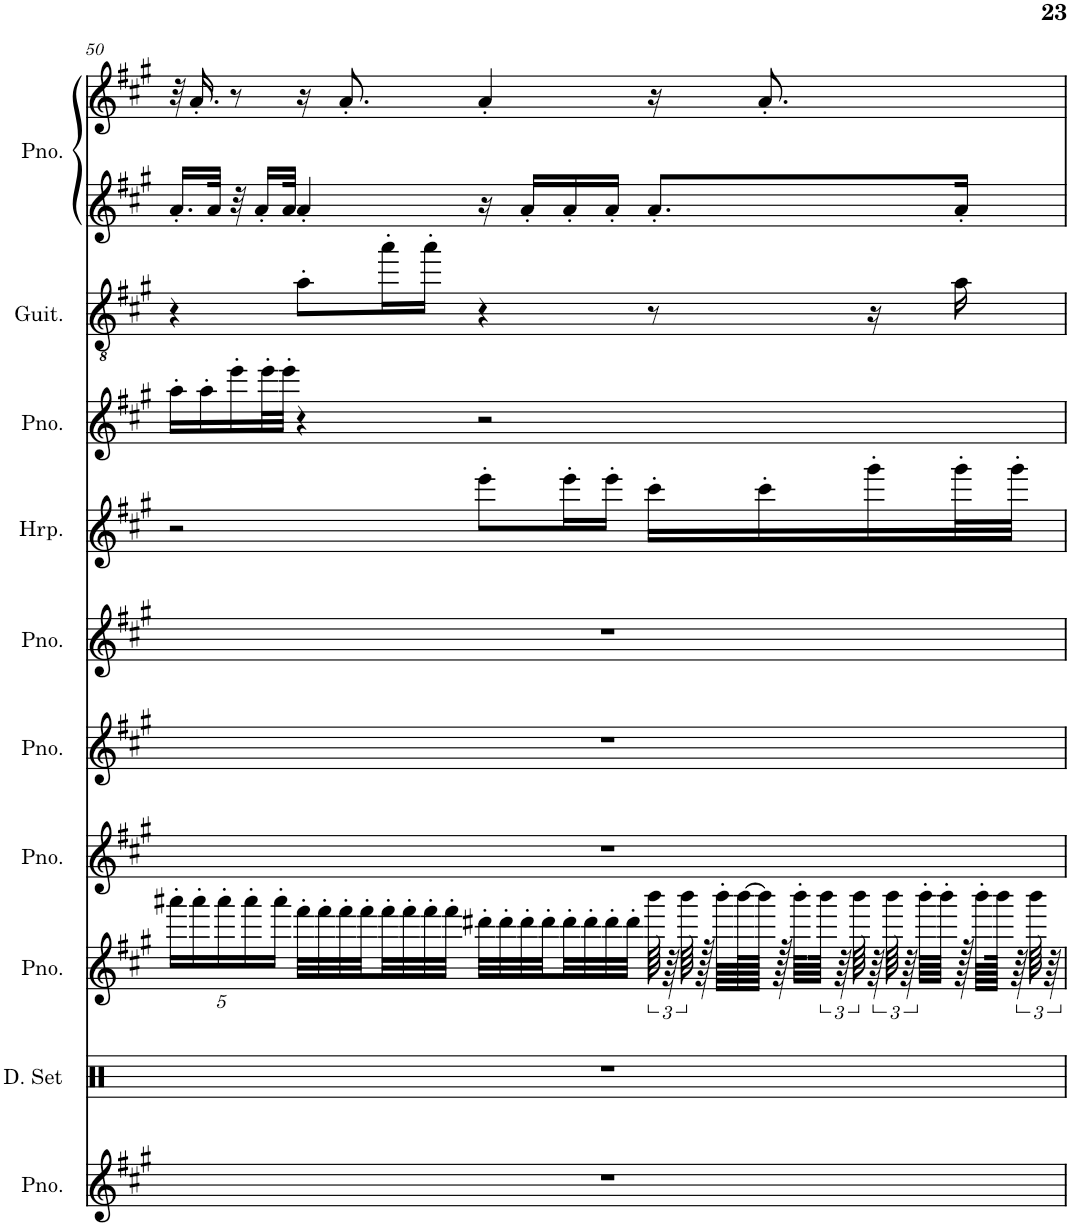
**kern	**kern	**kern	**kern	**kern	**kern	**kern	**kern	**kern	**kern	**kern
*part10	*part9	*part8	*part7	*part6	*part5	*part4	*part3	*part2	*part1	*part1
*staff11	*staff10	*staff9	*staff8	*staff7	*staff6	*staff5	*staff4	*staff3	*staff2	*staff1
*I"Piano	*I"Drumset	*I"Piano	*I"Piano	*I"Piano	*I"Piano	*I"Harp	*I"Piano	*I"Classical Guitar	*I"Piano	*
*I'Pno.	*I'D. Set	*I'Pno.	*I'Pno.	*I'Pno.	*I'Pno.	*I'Hrp.	*I'Pno.	*I'Guit.	*I'Pno.	*
!!LO:PB:g=z
*clefG2	*clefX	*clefG2	*clefG2	*clefG2	*clefG2	*clefG2	*clefG2	*clefGv2	*clefG2	*clefG2
*k[f#c#g#]	*k[]	*k[f#c#g#]	*k[f#c#g#]	*k[f#c#g#]	*k[f#c#g#]	*k[f#c#g#]	*k[f#c#g#]	*k[f#c#g#]	*k[f#c#g#]	*k[f#c#g#]
*M4/4	*M4/4	*M4/4	*M4/4	*M4/4	*M4/4	*M4/4	*M4/4	*M4/4	*M4/4	*M4/4
*	*	*Xbrackettup	*	*	*	*	*	*	*	*
=50	=50	=50	=50	=50	=50	=50	=50	=50	=50	=50
1r	1r	20aaa#X'\LL	1r	1r	1r	2r	16aa'\LL	4r	16.a'/LL	32r
.	.	.	.	.	.	.	.	.	.	16.a'/
.	.	20aaa#'\	.	.	.	.	.	.	.	.
.	.	.	.	.	.	.	16aa'\	.	.	.
.	.	.	.	.	.	.	.	.	32a/JJk	.
.	.	20aaa#'\	.	.	.	.	.	.	.	.
.	.	.	.	.	.	.	16eee'\	.	32r	8r
.	.	20aaa#'\	.	.	.	.	.	.	.	.
.	.	.	.	.	.	.	.	.	16a'/LL	.
.	.	.	.	.	.	.	32eee'\L	.	.	.
.	.	20aaa#'\JJ	.	.	.	.	.	.	.	.
.	.	.	.	.	.	.	32eee'\JJJ	.	32a/JJk	.
.	.	32fff#'\LLL	.	.	.	.	4r	8a'\L	4a'/	16r
.	.	32fff#'\	.	.	.	.	.	.	.	.
.	.	32fff#'\	.	.	.	.	.	.	.	8.a'/
.	.	32fff#'\	.	.	.	.	.	.	.	.
.	.	32fff#'\	.	.	.	.	.	16aa'\L	.	.
.	.	32fff#'\	.	.	.	.	.	.	.	.
.	.	32fff#'\	.	.	.	.	.	16aa'\JJ	.	.
.	.	32fff#'\JJJ	.	.	.	.	.	.	.	.
.	.	32ddd#X'\LLL	.	.	.	8eee'\L	2r	4r	16r	4a'/
.	.	32ddd#'\	.	.	.	.	.	.	.	.
.	.	32ddd#'\	.	.	.	.	.	.	16a'/LL	.
.	.	32ddd#'\	.	.	.	.	.	.	.	.
.	.	32ddd#'\	.	.	.	16eee'\L	.	.	16a'/	.
.	.	32ddd#'\	.	.	.	.	.	.	.	.
.	.	32ddd#'\	.	.	.	16eee'\JJ	.	.	16a'/JJ	.
.	.	32ddd#'\JJJ	.	.	.	.	.	.	.	.
*	*	*brackettup	*	*	*	*	*	*	*	*
.	.	96bbb\	.	.	.	16ccc#'\LL	.	8r	8.a'/L	16r
.	.	96r	.	.	.	.	.	.	.	.
.	.	96bbb\	.	.	.	.	.	.	.	.
.	.	128r	.	.	.	.	.	.	.	.
.	.	64bbb'\LLLL	.	.	.	.	.	.	.	.
.	.	[128bbb\L	.	.	.	.	.	.	.	.
.	.	128bbb\JJJJJ]	.	.	.	16ccc#'\	.	.	.	8.a'/
.	.	128r	.	.	.	.	.	.	.	.
.	.	64bbb'\LLLL	.	.	.	.	.	.	.	.
.	.	96bbb\JJJJ	.	.	.	.	.	.	.	.
.	.	96r	.	.	.	.	.	.	.	.
.	.	96bbb\	.	.	.	.	.	.	.	.
.	.	96r	.	.	.	16ggg#'\	.	16r	.	.
.	.	96bbb\	.	.	.	.	.	.	.	.
.	.	96r	.	.	.	.	.	.	.	.
.	.	64bbb'\LLLL	.	.	.	.	.	.	.	.
.	.	64bbb'\JJJJ	.	.	.	.	.	.	.	.
.	.	128r	.	.	.	32ggg#'\L	.	16a\	16a'/Jk	.
.	.	64bbb'\LLLL	.	.	.	.	.	.	.	.
.	.	128bbb\JJJJk	.	.	.	.	.	.	.	.
.	.	96r	.	.	.	32ggg#'\JJJ	.	.	.	.
.	.	96bbb\	.	.	.	.	.	.	.	.
.	.	96r	.	.	.	.	.	.	.	.
=	=	=	=	=	=	=	=	=	=	=
*-	*-	*-	*-	*-	*-	*-	*-	*-	*-	*-
